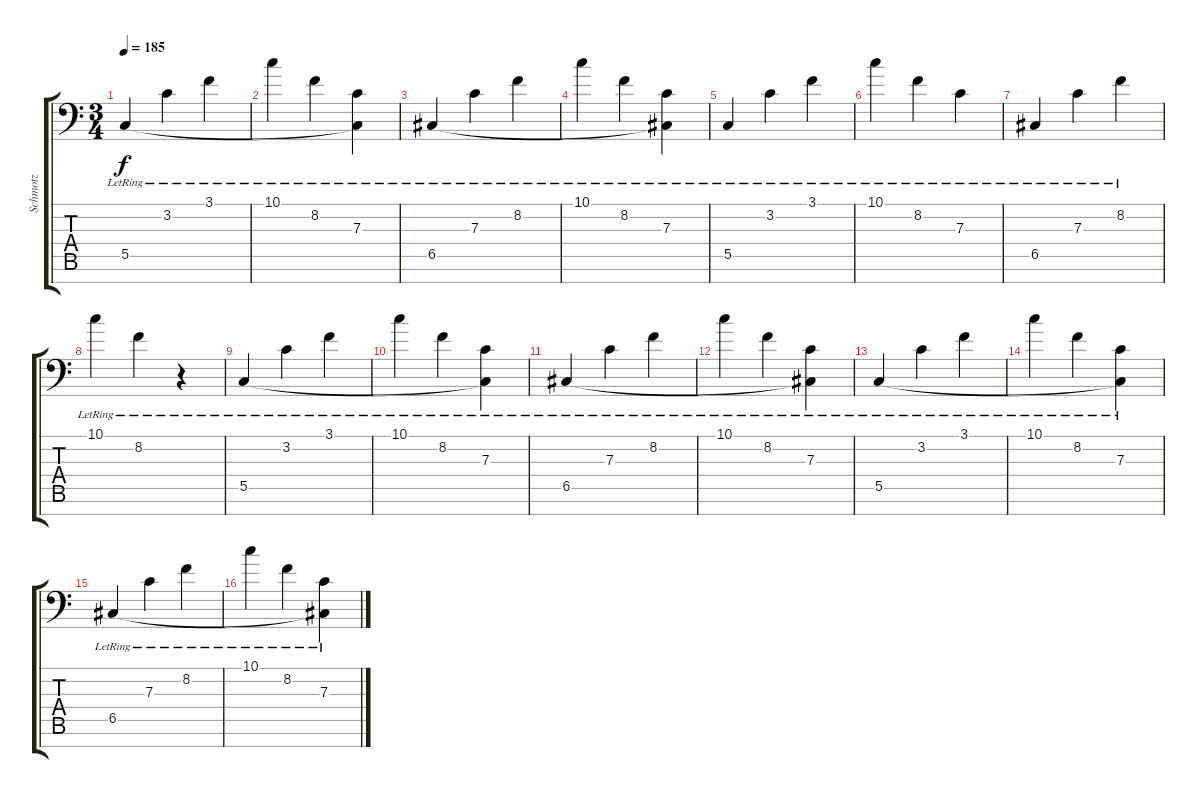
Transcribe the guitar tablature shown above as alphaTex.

\track ("Schmotz" "Schmotz") {instrument brightacousticpiano}
\staff {score tabs}
\tuning (D4 A3 F3 C3 G2 D2 A1) {hide}
\ts (3 4)
\tempo 185
\clef f4
\ks c
5.5{lr}.4{dy f} 3.2{lr}.4 3.1{lr}.4 |
10.1{lr}.4 8.2{lr}.4 (7.3{lr} 5.5{t}).4 |
6.5{lr}.4 7.3{lr}.4 8.2{lr}.4 |
10.1{lr}.4 8.2{lr}.4 (7.3{lr} 6.5{t}).4 |
5.5{lr}.4 3.2{lr}.4 3.1{lr}.4 |
10.1{lr}.4 8.2{lr}.4 7.3{lr}.4 |
6.5{lr}.4 7.3{lr}.4 8.2{lr}.4 |
10.1{lr}.4 8.2{lr}.4 r.4 |
5.5{lr}.4 3.2{lr}.4 3.1{lr}.4 |
10.1{lr}.4 8.2{lr}.4 (7.3{lr} 5.5{t}).4 |
6.5{lr}.4 7.3{lr}.4 8.2{lr}.4 |
10.1{lr}.4 8.2{lr}.4 (7.3{lr} 6.5{t}).4 |
5.5{lr}.4 3.2{lr}.4 3.1{lr}.4 |
10.1{lr}.4 8.2{lr}.4 (7.3{lr} 5.5{t}).4 |
6.5{lr}.4 7.3{lr}.4 8.2{lr}.4 |
10.1{lr}.4 8.2{lr}.4 (7.3{lr} 6.5{t}).4
